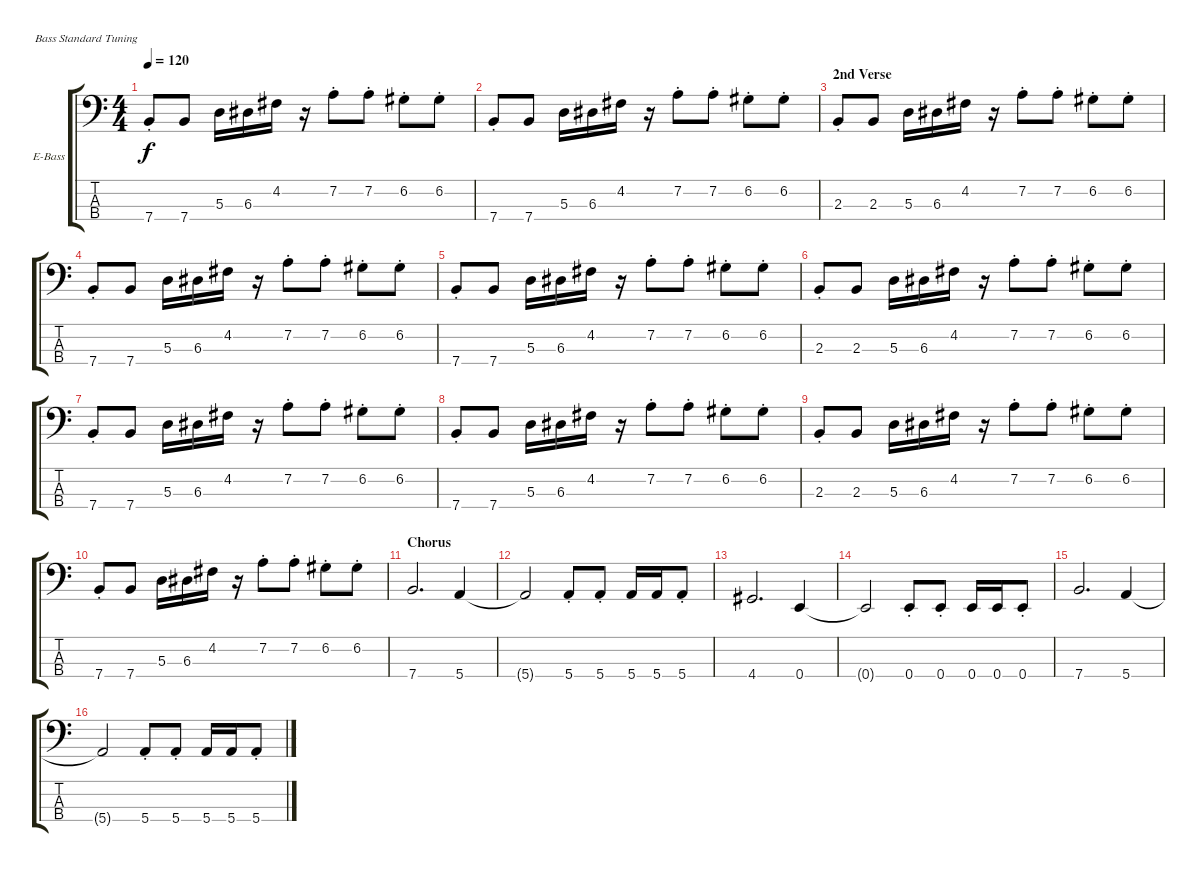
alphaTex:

\defaultSystemsLayout 4
\bracketExtendMode groupsimilarinstruments
\firstSystemTrackNameOrientation horizontal
\otherSystemsTrackNameOrientation horizontal
\track ("Bass Guitar" "E-Bass") {instrument electricbassfinger}
\staff {score tabs}
\tuning (G2 D2 A1 E1)
\ts (4 4)
\tempo 120
\clef f4
\ks c
7.4{st}.8{dy f} 7.4.8 5.3.16 6.3.16 4.2.16 r.16 7.2{st}.8 7.2{st}.8 6.2{st}.8 6.2{st}.8 |
7.4{st}.8 7.4.8 5.3.16 6.3.16 4.2.16 r.16 7.2{st}.8 7.2{st}.8 6.2{st}.8 6.2{st}.8 |
\section ("" "2nd Verse ")
2.3{st}.8 2.3.8 5.3.16 6.3.16 4.2.16 r.16 7.2{st}.8 7.2{st}.8 6.2{st}.8 6.2{st}.8 |
7.4{st}.8 7.4.8 5.3.16 6.3.16 4.2.16 r.16 7.2{st}.8 7.2{st}.8 6.2{st}.8 6.2{st}.8 |
7.4{st}.8 7.4.8 5.3.16 6.3.16 4.2.16 r.16 7.2{st}.8 7.2{st}.8 6.2{st}.8 6.2{st}.8 |
2.3{st}.8 2.3.8 5.3.16 6.3.16 4.2.16 r.16 7.2{st}.8 7.2{st}.8 6.2{st}.8 6.2{st}.8 |
7.4{st}.8 7.4.8 5.3.16 6.3.16 4.2.16 r.16 7.2{st}.8 7.2{st}.8 6.2{st}.8 6.2{st}.8 |
7.4{st}.8 7.4.8 5.3.16 6.3.16 4.2.16 r.16 7.2{st}.8 7.2{st}.8 6.2{st}.8 6.2{st}.8 |
2.3{st}.8 2.3.8 5.3.16 6.3.16 4.2.16 r.16 7.2{st}.8 7.2{st}.8 6.2{st}.8 6.2{st}.8 |
7.4{st}.8 7.4.8 5.3.16 6.3.16 4.2.16 r.16 7.2{st}.8 7.2{st}.8 6.2{st}.8 6.2{st}.8 |
\section ("" "Chorus")
7.4.2{d} 5.4.4 |
5.4{t}.2 5.4{st}.8 5.4{st}.8 5.4.16 5.4.16 5.4{st}.8 |
4.4.2{d} 0.4.4 |
0.4{t}.2 0.4{st}.8 0.4{st}.8 0.4.16 0.4.16 0.4{st}.8 |
7.4.2{d} 5.4.4 |
5.4{t}.2 5.4{st}.8 5.4{st}.8 5.4.16 5.4.16 5.4{st}.8
